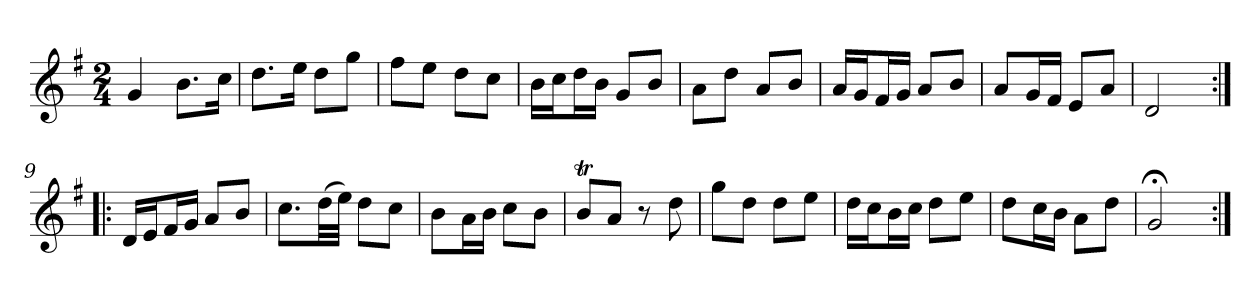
**kern
*part1
*staff1
*clefG2
*k[f#]
*G:
*M2/4
*MM120
=1
4g
8.b\L
16cc\Jk
=2
8.dd\L
16ee\Jk
8dd\L
8gg\J
=3
8ff#\L
8ee\J
8dd\L
8cc\J
=4
16b\LL
16cc\J
16dd\L
16b\JJ
8g/L
8b/J
=5
8a\L
8dd\J
8a/L
8b/J
=6
16a/LL
16g/J
16f#/L
16g/JJ
8a/L
8b/J
=7
8a/L
16g/L
16f#/JJ
8e/L
8a/J
=8
2d
=9:|!|:
16d/LL
16e/J
16f#/L
16g/JJ
8a/L
8b/J
=10
8.cc\L
(32dd\LL
32ee\JJJ)
8dd\L
8cc\J
=11
8b\L
16a\L
16b\JJ
8cc\L
8b\J
=12
8bt/L
8a/J
8r
8dd
=13
8gg\L
8dd\J
8dd\L
8ee\J
=14
16dd\LL
16cc\J
16b\L
16cc\JJ
8dd\L
8ee\J
=15
8dd\L
16cc\L
16b\JJ
8a\L
8dd\J
=16
2g;<
=:|!
*-
